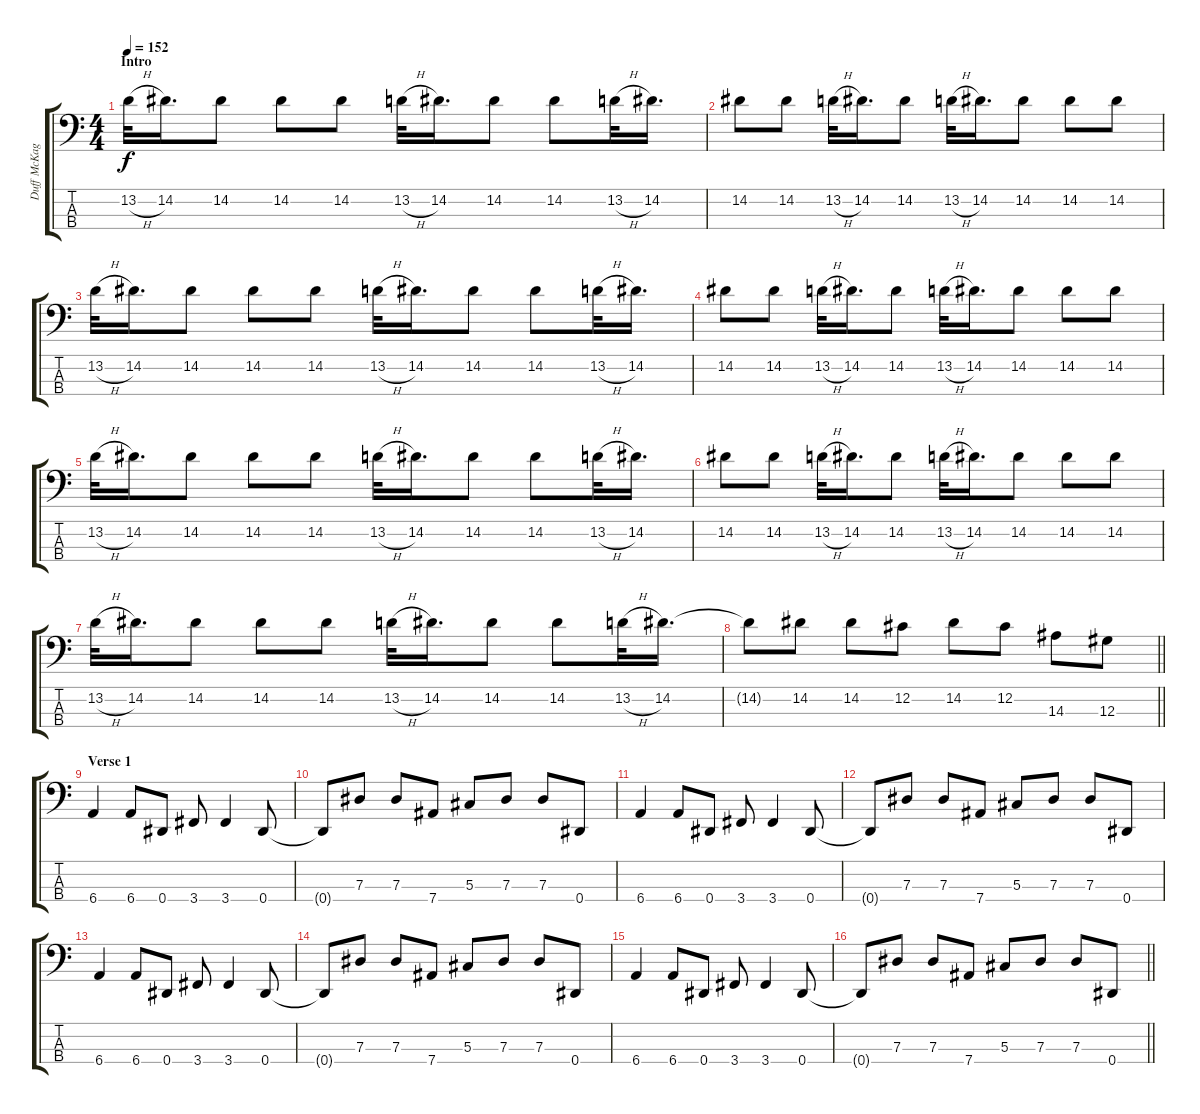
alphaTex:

\track ("Duff McKagan" "Duff McKag") {instrument electricbasspick}
\staff {score tabs}
\tuning (Gb2 Db2 Ab1 Eb1) {hide}
\ts (4 4)
\section ("" "Intro")
\tempo 152
\clef f4
\ks c
13.2{h}.32{dy f instrument electricbasspick} 14.2.16{d} 14.2.8 14.2.8 14.2.8 13.2{h}.32 14.2.16{d} 14.2.8 14.2.8 13.2{h}.32 14.2.16{d} |
14.2.8 14.2.8 13.2{h}.32 14.2.16{d} 14.2.8 13.2{h}.32 14.2.16{d} 14.2.8 14.2.8 14.2.8 |
13.2{h}.32 14.2.16{d} 14.2.8 14.2.8 14.2.8 13.2{h}.32 14.2.16{d} 14.2.8 14.2.8 13.2{h}.32 14.2.16{d} |
14.2.8 14.2.8 13.2{h}.32 14.2.16{d} 14.2.8 13.2{h}.32 14.2.16{d} 14.2.8 14.2.8 14.2.8 |
13.2{h}.32 14.2.16{d} 14.2.8 14.2.8 14.2.8 13.2{h}.32 14.2.16{d} 14.2.8 14.2.8 13.2{h}.32 14.2.16{d} |
14.2.8 14.2.8 13.2{h}.32 14.2.16{d} 14.2.8 13.2{h}.32 14.2.16{d} 14.2.8 14.2.8 14.2.8 |
13.2{h}.32 14.2.16{d} 14.2.8 14.2.8 14.2.8 13.2{h}.32 14.2.16{d} 14.2.8 14.2.8 13.2{h}.32 14.2.16{d} |
\barLineRight lightlight
14.2{t}.8 14.2.8 14.2.8 12.2.8 14.2.8 12.2.8 14.3.8 12.3.8 |
\section ("" "Verse 1")
6.4.4 6.4.8 0.4.8 3.4.8 3.4.4 0.4.8 |
0.4{t}.8 7.3.8 7.3.8 7.4.8 5.3.8 7.3.8 7.3.8 0.4.8 |
6.4.4 6.4.8 0.4.8 3.4.8 3.4.4 0.4.8 |
0.4{t}.8 7.3.8 7.3.8 7.4.8 5.3.8 7.3.8 7.3.8 0.4.8 |
6.4.4 6.4.8 0.4.8 3.4.8 3.4.4 0.4.8 |
0.4{t}.8 7.3.8 7.3.8 7.4.8 5.3.8 7.3.8 7.3.8 0.4.8 |
6.4.4 6.4.8 0.4.8 3.4.8 3.4.4 0.4.8 |
\barLineRight lightlight
0.4{t}.8 7.3.8 7.3.8 7.4.8 5.3.8 7.3.8 7.3.8 0.4.8
